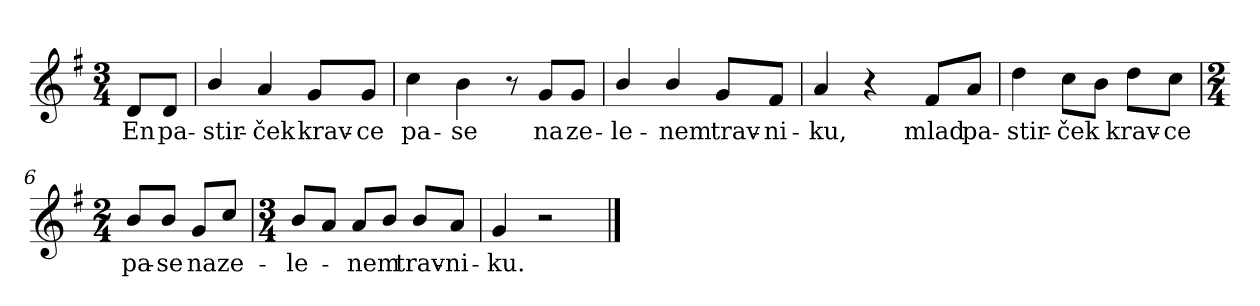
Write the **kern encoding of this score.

**kern	**text
*part1	*part1
*staff1	*staff1
*clefG2	*
*k[f#]	*
*G:	*
*M3/4	*
*MM104	*
=	=
8d/L	En
8d/J	pa-
=1	=1
4b/	-stir-
4a/	-ček
8g/L	krav-
8g/J	-ce
=2	=2
4cc\	pa-
4b\	-se
8r	.
8g/L	na
8g/J	ze-
=3	=3
4b/	-le-
4b/	-nem
8g/L	trav-
8f#/J	-ni-
=4	=4
4a/	-ku,
4r	.
=4X1-	=4X1-
8f#/L	mlad
8a/J	pa-
=5	=5
4dd\	-stir-
8cc\L	-ček
8b\J	.
8dd\L	krav-
8cc\J	-ce
!!LO:LB:g=z
=6	=6
*M2/4	*
8b/L	pa-
8b/J	-se
8g/L	na
8cc/J	ze-
=7	=7
*M3/4	*
8b/L	-le-
8a/J	.
8a/L	-nem
8b/J	.
8b/L	trav-
8a/J	-ni-
=8	=8
4g/	-ku.
2r	.
==	==
*-	*-
